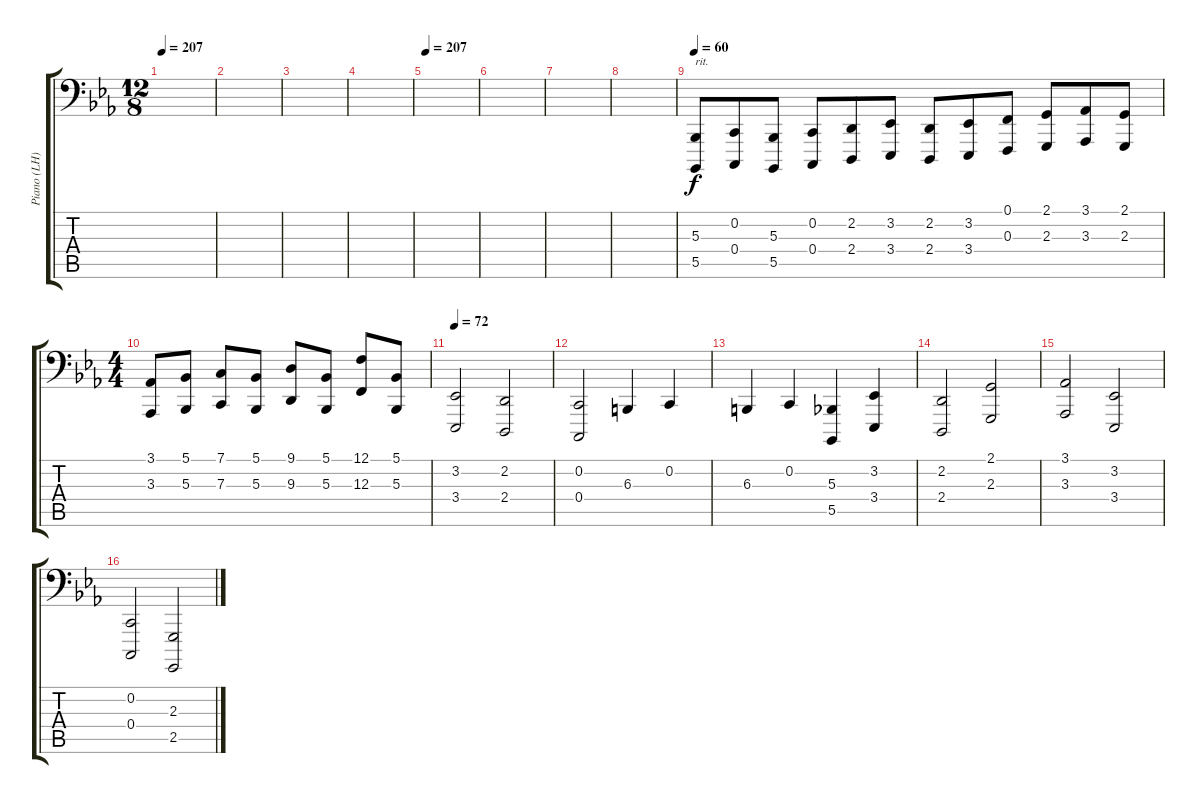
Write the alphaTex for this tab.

\track ("Piano (LH) (Print)" "Piano (LH)") {instrument brightacousticpiano}
\staff {score tabs}
\tuning (F2 C2 F1 C1 F0 C0) {hide}
\ts (12 8)
\tempo 207
\clef f4
\ks eb
|
|
|
|
\tempo 207
|
|
|
|
\tempo 60
(5.3 5.5).8{txt "rit."} (0.2 0.4).8 (5.3 5.5).8 (0.2 0.4).8 (2.2 2.4).8 (3.2 3.4).8 (2.2 2.4).8 (3.2 3.4).8 (0.1 0.3).8 (2.1 2.3).8 (3.1 3.3).8 (2.1 2.3).8 |
\ts (4 4)
(3.1 3.3).8 (5.1 5.3).8 (7.1 7.3).8 (5.1 5.3).8 (9.1 9.3).8 (5.1 5.3).8 (12.1 12.3).8 (5.1 5.3).8 |
\tempo 72
(3.2 3.4).2 (2.2 2.4).2 |
(0.2 0.4).2 6.3.4 0.2.4 |
6.3.4 0.2.4 (5.3 5.5).4 (3.2 3.4).4 |
(2.2 2.4).2 (2.1 2.3).2 |
(3.1 3.3).2 (3.2 3.4).2 |
(0.2 0.4).2 (2.3 2.5).2
